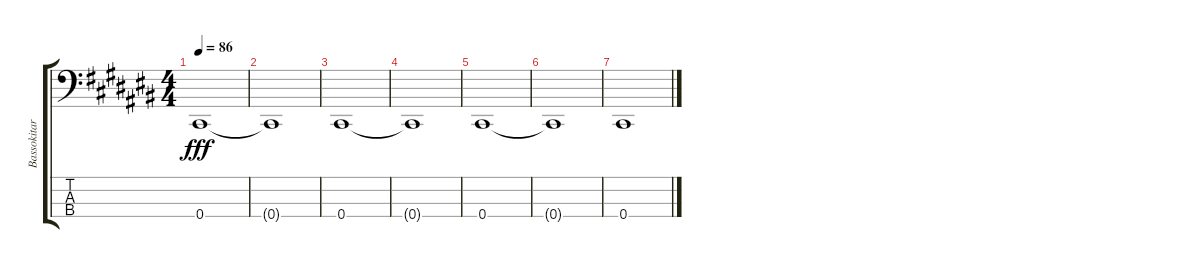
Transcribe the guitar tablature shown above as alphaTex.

\track ("Bassokitara" "Bassokitar") {instrument slapbass1}
\staff {score tabs}
\tuning (E2 B1 Gb1 Db1) {hide}
\ts (4 4)
\tempo 86
\clef f4
\ks c#
0.4.1{dy fff} |
0.4{t}.1 |
0.4.1 |
0.4{t}.1 |
0.4.1 |
0.4{t}.1 |
0.4.1
